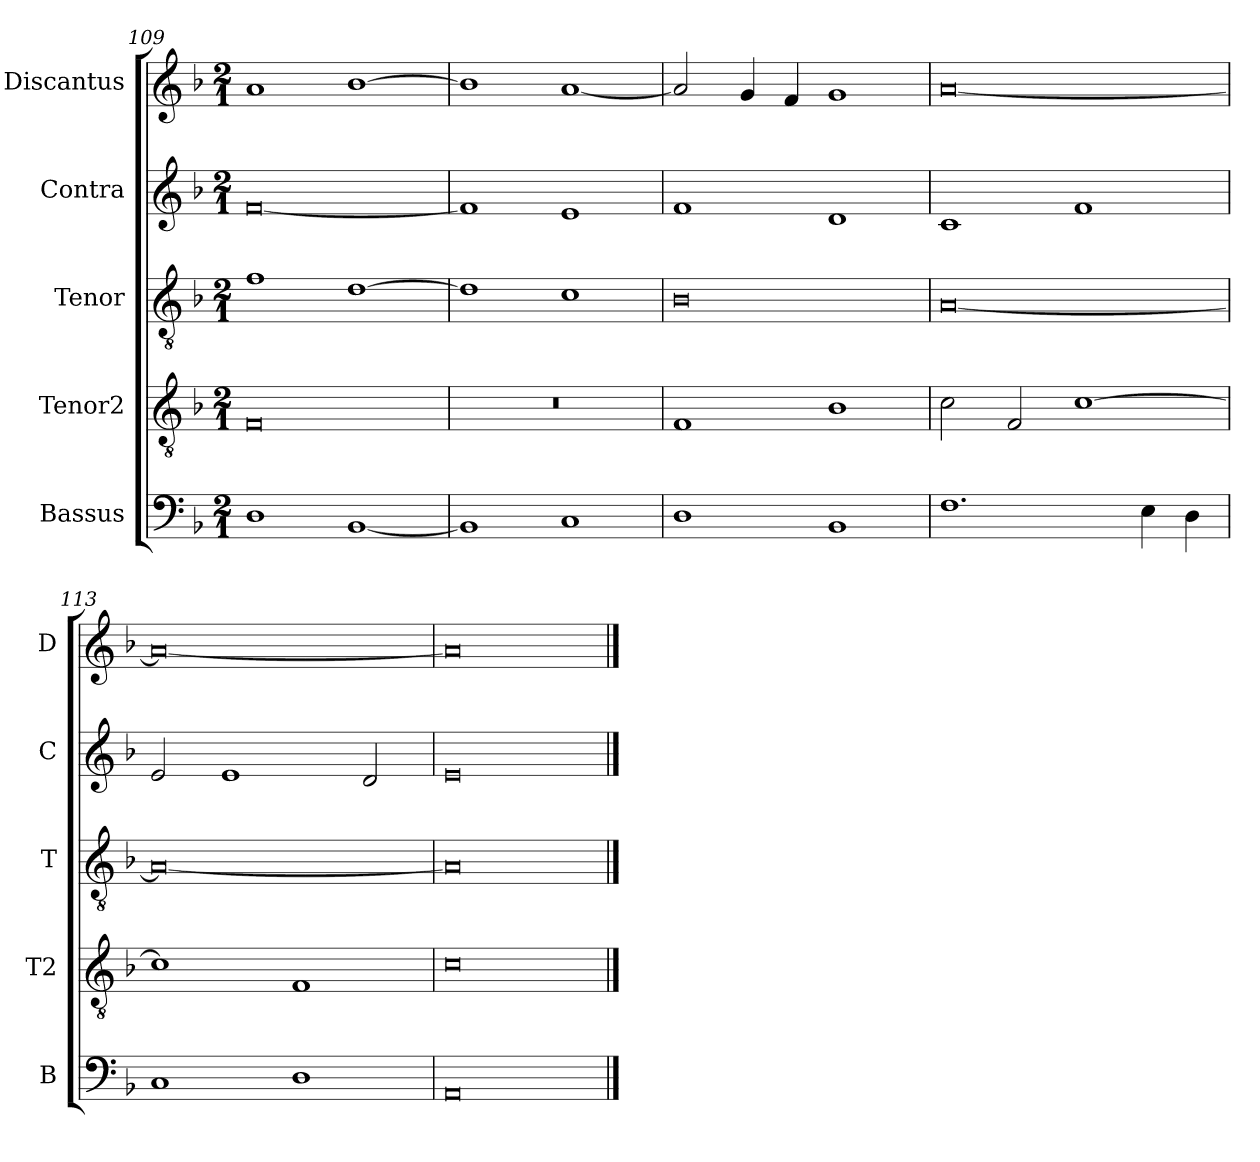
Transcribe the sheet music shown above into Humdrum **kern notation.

**kern	**kern	**kern	**kern	**kern
*part5	*part4	*part3	*part2	*part1
*staff5	*staff4	*staff3	*staff2	*staff1
*I"Bassus	*I"Tenor2	*I"Tenor	*I"Contra	*I"Discantus
*I'B	*I'T2	*I'T	*I'C	*I'D
*clefF4	*clefGv2	*clefGv2	*clefG2	*clefG2
*k[b-]	*k[b-]	*k[b-]	*k[b-]	*k[b-]
*M2/1	*M2/1	*M2/1	*M2/1	*M2/1
=109	=109	=109	=109	=109
1D	0F	1f	[0f	1a
[1BB-	.	[1d	.	[1b-
=110	=110	=110	=110	=110
1BB-]	0r	1d]	1f]	1b-]
1C	.	1c	1e	[1a
=111	=111	=111	=111	=111
1D	1F	0B-	1f	2a/]
.	.	.	.	4g/
.	.	.	.	4f/
1BB-	1B-	.	1d	1g
=112	=112	=112	=112	=112
1.F	2c\	[0A	1c	[0a
.	2F/	.	.	.
.	[1c	.	1f	.
4E\	.	.	.	.
4D\	.	.	.	.
=113	=113	=113	=113	=113
1C	1c]	0A_	2e/	0a_
.	.	.	1e	.
1D	1F	.	.	.
.	.	.	2d/	.
=114	=114	=114	=114	=114
0AA	0c	0A]	0e	0a]
==	==	==	==	==
*-	*-	*-	*-	*-
